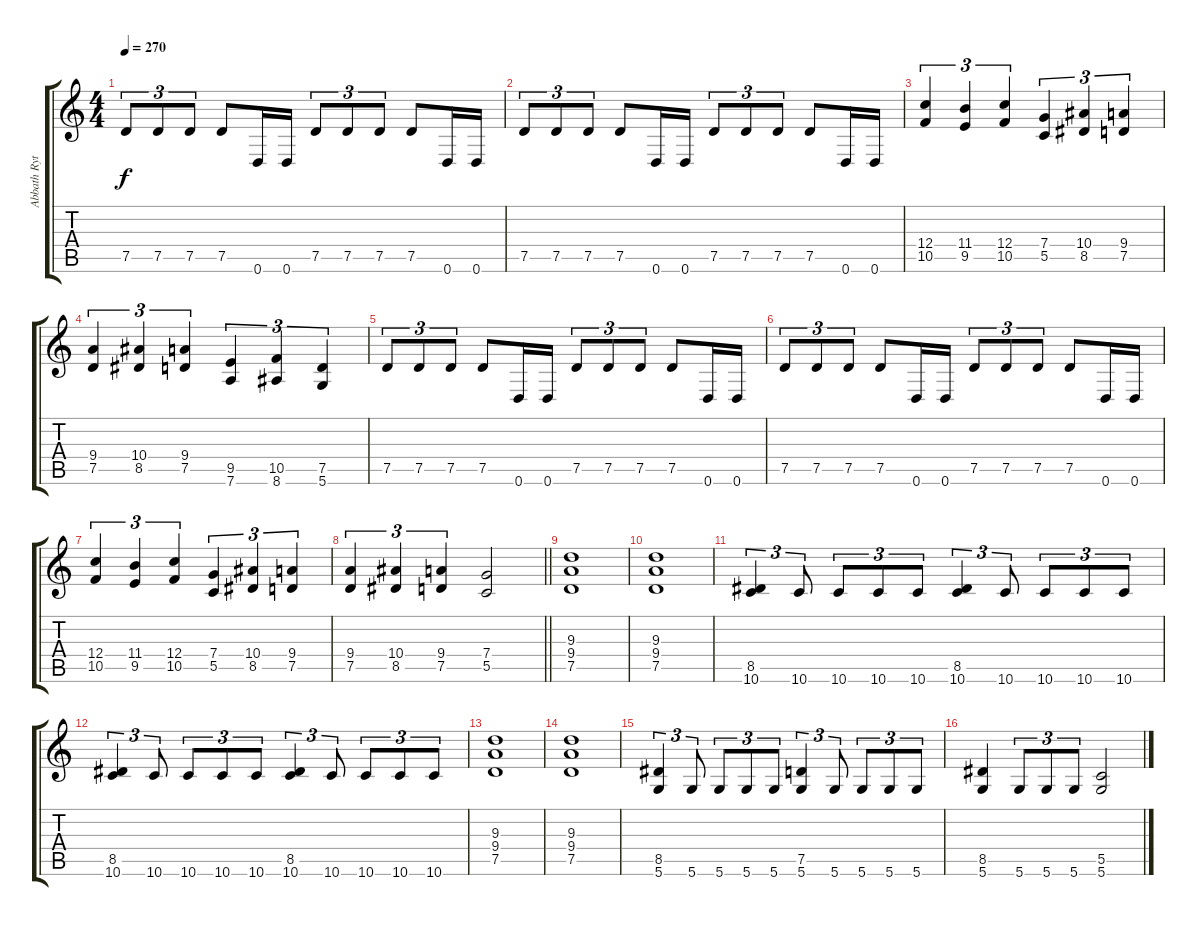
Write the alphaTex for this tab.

\track ("Abbath Rythm Guitar" "Abbath Ryt") {instrument distortionguitar}
\staff {score tabs}
\tuning (D4 A3 F3 C3 G2 D2) {hide}
\ts (4 4)
\tempo 270
\clef g2
\ks c
7.5.8{tu (3 2) dy f} 7.5.8{tu (3 2)} 7.5.8{tu (3 2)} 7.5.8 0.6.16 0.6.16 7.5.8{tu (3 2)} 7.5.8{tu (3 2)} 7.5.8{tu (3 2)} 7.5.8 0.6.16 0.6.16 |
7.5.8{tu (3 2)} 7.5.8{tu (3 2)} 7.5.8{tu (3 2)} 7.5.8 0.6.16 0.6.16 7.5.8{tu (3 2)} 7.5.8{tu (3 2)} 7.5.8{tu (3 2)} 7.5.8 0.6.16 0.6.16 |
(12.4 10.5).4{tu (3 2)} (11.4 9.5).4{tu (3 2)} (12.4 10.5).4{tu (3 2)} (7.4 5.5).4{tu (3 2)} (10.4 8.5).4{tu (3 2)} (9.4 7.5).4{tu (3 2)} |
(9.4 7.5).4{tu (3 2)} (10.4 8.5).4{tu (3 2)} (9.4 7.5).4{tu (3 2)} (9.5 7.6).4{tu (3 2)} (10.5 8.6).4{tu (3 2)} (7.5 5.6).4{tu (3 2)} |
7.5.8{tu (3 2)} 7.5.8{tu (3 2)} 7.5.8{tu (3 2)} 7.5.8 0.6.16 0.6.16 7.5.8{tu (3 2)} 7.5.8{tu (3 2)} 7.5.8{tu (3 2)} 7.5.8 0.6.16 0.6.16 |
7.5.8{tu (3 2)} 7.5.8{tu (3 2)} 7.5.8{tu (3 2)} 7.5.8 0.6.16 0.6.16 7.5.8{tu (3 2)} 7.5.8{tu (3 2)} 7.5.8{tu (3 2)} 7.5.8 0.6.16 0.6.16 |
(12.4 10.5).4{tu (3 2)} (11.4 9.5).4{tu (3 2)} (12.4 10.5).4{tu (3 2)} (7.4 5.5).4{tu (3 2)} (10.4 8.5).4{tu (3 2)} (9.4 7.5).4{tu (3 2)} |
\barLineRight lightlight
(9.4 7.5).4{tu (3 2)} (10.4 8.5).4{tu (3 2)} (9.4 7.5).4{tu (3 2)} (7.4 5.5).2 |
(9.3 9.4 7.5).1 |
(9.3 9.4 7.5).1 |
(8.5 10.6).4{tu (3 2)} 10.6.8{tu (3 2)} 10.6.8{tu (3 2)} 10.6.8{tu (3 2)} 10.6.8{tu (3 2)} (8.5 10.6).4{tu (3 2)} 10.6.8{tu (3 2)} 10.6.8{tu (3 2)} 10.6.8{tu (3 2)} 10.6.8{tu (3 2)} |
(8.5 10.6).4{tu (3 2)} 10.6.8{tu (3 2)} 10.6.8{tu (3 2)} 10.6.8{tu (3 2)} 10.6.8{tu (3 2)} (8.5 10.6).4{tu (3 2)} 10.6.8{tu (3 2)} 10.6.8{tu (3 2)} 10.6.8{tu (3 2)} 10.6.8{tu (3 2)} |
(9.3 9.4 7.5).1 |
(9.3 9.4 7.5).1 |
(8.5 5.6).4{tu (3 2)} 5.6.8{tu (3 2)} 5.6.8{tu (3 2)} 5.6.8{tu (3 2)} 5.6.8{tu (3 2)} (7.5 5.6).4{tu (3 2)} 5.6.8{tu (3 2)} 5.6.8{tu (3 2)} 5.6.8{tu (3 2)} 5.6.8{tu (3 2)} |
(8.5 5.6).4 5.6.8{tu (3 2)} 5.6.8{tu (3 2)} 5.6.8{tu (3 2)} (5.5 5.6).2
